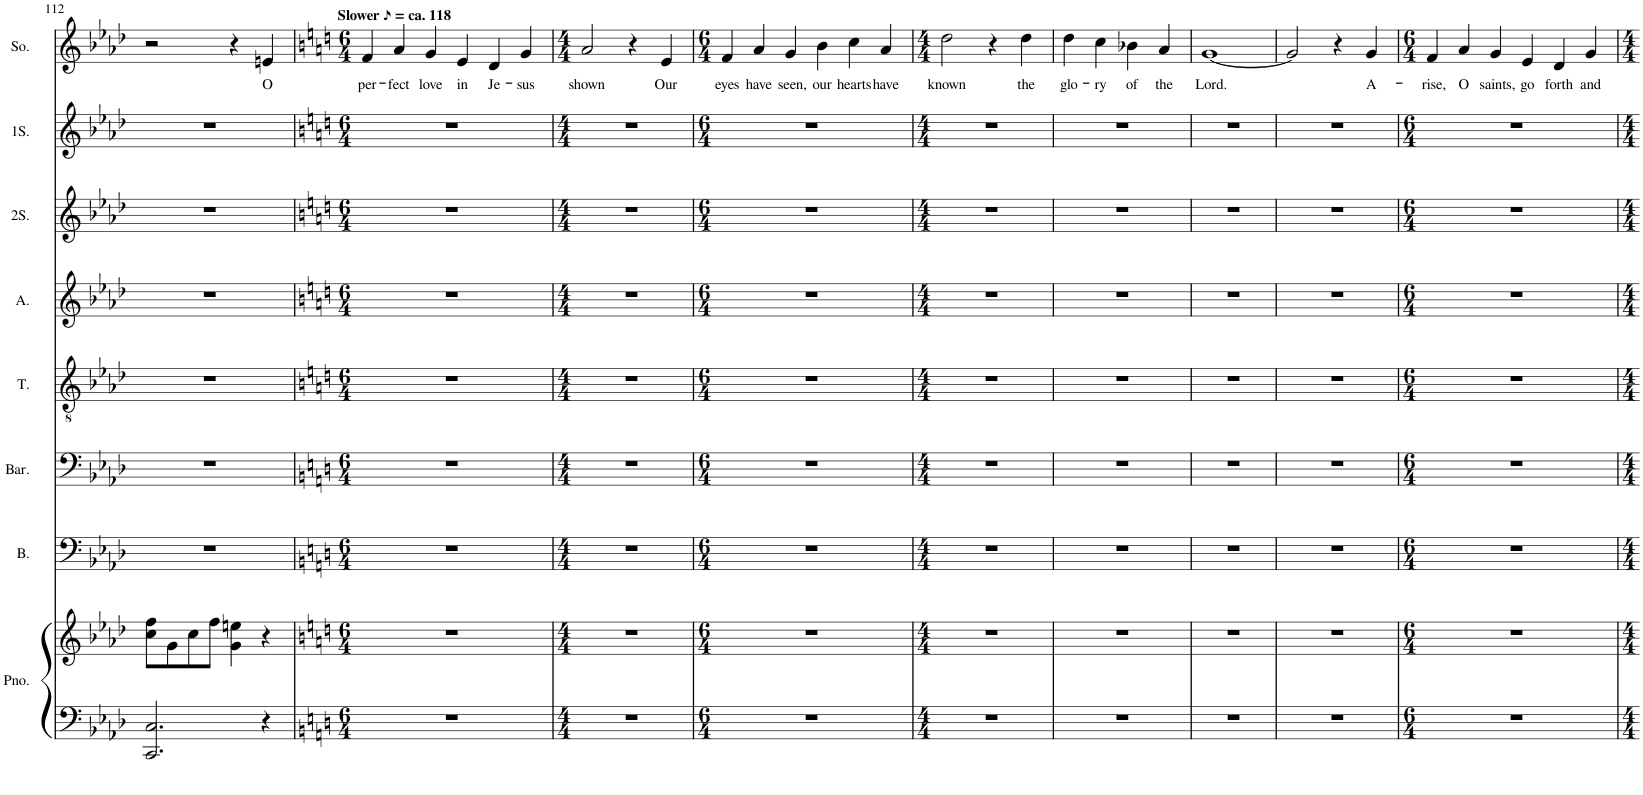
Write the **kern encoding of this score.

**kern	**kern	**kern	**kern	**kern	**kern	**kern	**kern	**kern	**text
*part8	*part8	*part7	*part6	*part5	*part4	*part3	*part2	*part1	*part1
*staff9	*staff8	*staff7	*staff6	*staff5	*staff4	*staff3	*staff2	*staff1	*staff1
*I"Piano	*	*I"Bass	*I"Baritone	*I"Tenor	*I"Alto	*I"2.Soprano	*I"1.Soprano	*I"Solo	*
*I'Pno.	*	*I'B.	*I'Bar.	*I'T.	*I'A.	*I'2S.	*I'1S.	*I'So.	*
!!LO:PB:g=z
*clefF4	*clefG2	*clefF4	*clefF4	*clefGv2	*clefG2	*clefG2	*clefG2	*clefG2	*
*k[b-e-a-d-]	*k[b-e-a-d-]	*k[b-e-a-d-]	*k[b-e-a-d-]	*k[b-e-a-d-]	*k[b-e-a-d-]	*k[b-e-a-d-]	*k[b-e-a-d-]	*k[b-e-a-d-]	*
*M4/4	*M4/4	*M4/4	*M4/4	*M4/4	*M4/4	*M4/4	*M4/4	*M4/4	*
=112	=112	=112	=112	=112	=112	=112	=112	=112	=112
2.CC/ 2.C/	8cc\ 8ff\L	1r	1r	1r	1r	1r	1r	2r	.
.	8g\	.	.	.	.	.	.	.	.
.	8cc\	.	.	.	.	.	.	.	.
.	8ff\J	.	.	.	.	.	.	.	.
.	4g\ 4een\	.	.	.	.	.	.	4r	.
!	!	!	!	!	!	!	!	!	!LO:LY:b
4r	4r	.	.	.	.	.	.	4en/	O
=113	=113	=113	=113	=113	=113	=113	=113	=113	=113
*k[]	*k[]	*k[]	*k[]	*k[]	*k[]	*k[]	*k[]	*k[]	*
*M6/4	*M6/4	*M6/4	*M6/4	*M6/4	*M6/4	*M6/4	*M6/4	*M6/4	*
!	!	!	!	!	!	!	!	!LO:TX:a:B:t=Slower ♪ = ca. 118	!
!	!	!	!	!	!	!	!	!	!LO:LY:b
1.r	1.r	1.r	1.r	1.r	1.r	1.r	1.r	4f/	per-
!	!	!	!	!	!	!	!	!	!LO:LY:b
.	.	.	.	.	.	.	.	4a/	-fect
!	!	!	!	!	!	!	!	!	!LO:LY:b
.	.	.	.	.	.	.	.	4g/	love
!	!	!	!	!	!	!	!	!	!LO:LY:b
.	.	.	.	.	.	.	.	4e/	in
!	!	!	!	!	!	!	!	!	!LO:LY:b
.	.	.	.	.	.	.	.	4d/	Je-
!	!	!	!	!	!	!	!	!	!LO:LY:b
.	.	.	.	.	.	.	.	4g/	-sus
=114	=114	=114	=114	=114	=114	=114	=114	=114	=114
*M4/4	*M4/4	*M4/4	*M4/4	*M4/4	*M4/4	*M4/4	*M4/4	*M4/4	*
!	!	!	!	!	!	!	!	!	!LO:LY:b
1r	1r	1r	1r	1r	1r	1r	1r	2a/	shown
.	.	.	.	.	.	.	.	4r	.
!	!	!	!	!	!	!	!	!	!LO:LY:b
.	.	.	.	.	.	.	.	4e/	Our
=115	=115	=115	=115	=115	=115	=115	=115	=115	=115
*M6/4	*M6/4	*M6/4	*M6/4	*M6/4	*M6/4	*M6/4	*M6/4	*M6/4	*
!	!	!	!	!	!	!	!	!	!LO:LY:b
1.r	1.r	1.r	1.r	1.r	1.r	1.r	1.r	4f/	eyes
!	!	!	!	!	!	!	!	!	!LO:LY:b
.	.	.	.	.	.	.	.	4a/	have
!	!	!	!	!	!	!	!	!	!LO:LY:b
.	.	.	.	.	.	.	.	4g/	seen,
!	!	!	!	!	!	!	!	!	!LO:LY:b
.	.	.	.	.	.	.	.	4b\	our
!	!	!	!	!	!	!	!	!	!LO:LY:b
.	.	.	.	.	.	.	.	4cc\	hearts
!	!	!	!	!	!	!	!	!	!LO:LY:b
.	.	.	.	.	.	.	.	4a/	have
=116	=116	=116	=116	=116	=116	=116	=116	=116	=116
*M4/4	*M4/4	*M4/4	*M4/4	*M4/4	*M4/4	*M4/4	*M4/4	*M4/4	*
!	!	!	!	!	!	!	!	!	!LO:LY:b
1r	1r	1r	1r	1r	1r	1r	1r	2dd\	known
.	.	.	.	.	.	.	.	4r	.
!	!	!	!	!	!	!	!	!	!LO:LY:b
.	.	.	.	.	.	.	.	4dd\	the
=117	=117	=117	=117	=117	=117	=117	=117	=117	=117
!	!	!	!	!	!	!	!	!	!LO:LY:b
1r	1r	1r	1r	1r	1r	1r	1r	4dd\	glo-
!	!	!	!	!	!	!	!	!	!LO:LY:b
.	.	.	.	.	.	.	.	4cc\	-ry
!	!	!	!	!	!	!	!	!	!LO:LY:b
.	.	.	.	.	.	.	.	4b-X\	of
!	!	!	!	!	!	!	!	!	!LO:LY:b
.	.	.	.	.	.	.	.	4a/	the
=118	=118	=118	=118	=118	=118	=118	=118	=118	=118
!	!	!	!	!	!	!	!	!	!LO:LY:b
1r	1r	1r	1r	1r	1r	1r	1r	[1g	Lord.
=119	=119	=119	=119	=119	=119	=119	=119	=119	=119
1r	1r	1r	1r	1r	1r	1r	1r	2g/]	.
.	.	.	.	.	.	.	.	4r	.
!	!	!	!	!	!	!	!	!	!LO:LY:b
.	.	.	.	.	.	.	.	4g/	A-
=120	=120	=120	=120	=120	=120	=120	=120	=120	=120
*M6/4	*M6/4	*M6/4	*M6/4	*M6/4	*M6/4	*M6/4	*M6/4	*M6/4	*
!	!	!	!	!	!	!	!	!	!LO:LY:b
1.r	1.r	1.r	1.r	1.r	1.r	1.r	1.r	4f/	-rise,
!	!	!	!	!	!	!	!	!	!LO:LY:b
.	.	.	.	.	.	.	.	4a/	O
!	!	!	!	!	!	!	!	!	!LO:LY:b
.	.	.	.	.	.	.	.	4g/	saints,
!	!	!	!	!	!	!	!	!	!LO:LY:b
.	.	.	.	.	.	.	.	4e/	go
!	!	!	!	!	!	!	!	!	!LO:LY:b
.	.	.	.	.	.	.	.	4d/	forth
!	!	!	!	!	!	!	!	!	!LO:LY:b
.	.	.	.	.	.	.	.	4g/	and
=	=	=	=	=	=	=	=	=	=
*-	*-	*-	*-	*-	*-	*-	*-	*-	*-
